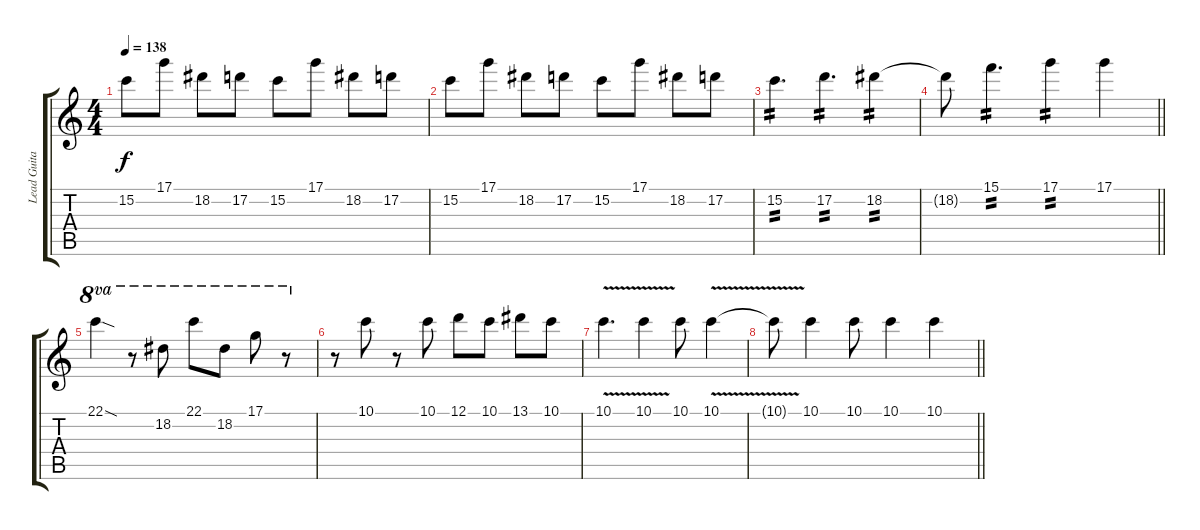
\track ("Lead Guitar" "Lead Guita") {instrument distortionguitar}
\staff {score tabs}
\tuning (D4 A3 F3 C3 G2 C2) {hide}
\ts (4 4)
\tempo 138
\clef g2
\ks c
15.2.8{dy f} 17.1.8 18.2.8 17.2.8 15.2.8 17.1.8 18.2.8 17.2.8 |
15.2.8 17.1.8 18.2.8 17.2.8 15.2.8 17.1.8 18.2.8 17.2.8 |
15.2.4{d tp 2} 17.2.4{d tp 2} 18.2.4{tp 2} |
\barLineRight lightlight
18.2{t}.8 15.1.4{d tp 2} 17.1.4{tp 2} 17.1.4 |
22.1{sod}.4{ot 8va} r.8{ot 8va} 18.2.8{ot 8va} 22.1.8{ot 8va} 18.2.8{ot 8va} 17.1.8{ot 8va} r.8{ot 8va} |
r.8 10.1.8 r.8 10.1.8 12.1.8 10.1.8 13.1.8 10.1.8 |
10.1{v}.4{d} 10.1{v}.4 10.1.8 10.1{v}.4 |
\barLineRight lightlight
10.1{t}.8 10.1.4 10.1.8 10.1.4 10.1.4
